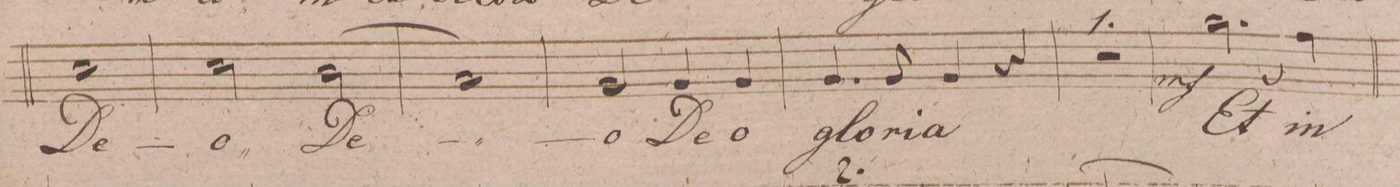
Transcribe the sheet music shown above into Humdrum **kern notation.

**kern	**text	**dynam
*I"Baſso.	*	*
*clefF4	*	*
*k[f#c#g#d#]	*	*
*met(c)	*	*
*M4/4	*	*
1E\	De-	.
=22	=22	=22
2E\	-o	.
(>2D#\	De-	.
=23	=23	=23
1C#/)	.	.
=24	=24	=24
2BB/	-o	.
4BB/	De-	.
4BB/	-o	.
=25	=25	=25
4.BB/	glo-	.
8BB/	-ri-	.
4BB/	-a	.
4r	.	.
=26	=26	=26
1r	.	.
=27	=27	=27
2.B\	Et	mf
4A\	in	.
=28	=28	=28
*-	*-	*-
